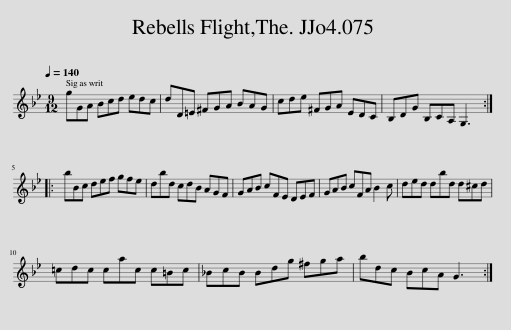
X:1
L:1/8
Q:1/4=140
M:9/12
I:linebreak $
K:Gmin
V:1 treble
V:1
 gGA Bcd edc | dD=E ^FGA BAG | cde ^FGA EDC | B,DG B,CA, G,3 ::$ bBc def gfe | %5
 dbd cdB AGF | GAB cFE DEF | GAB cFA B2 c | ded dbd d^cd |$ =cdc cac c=Bc | %10
 _BcB Bdg ^fga | bdc BcA G3 :| %12
